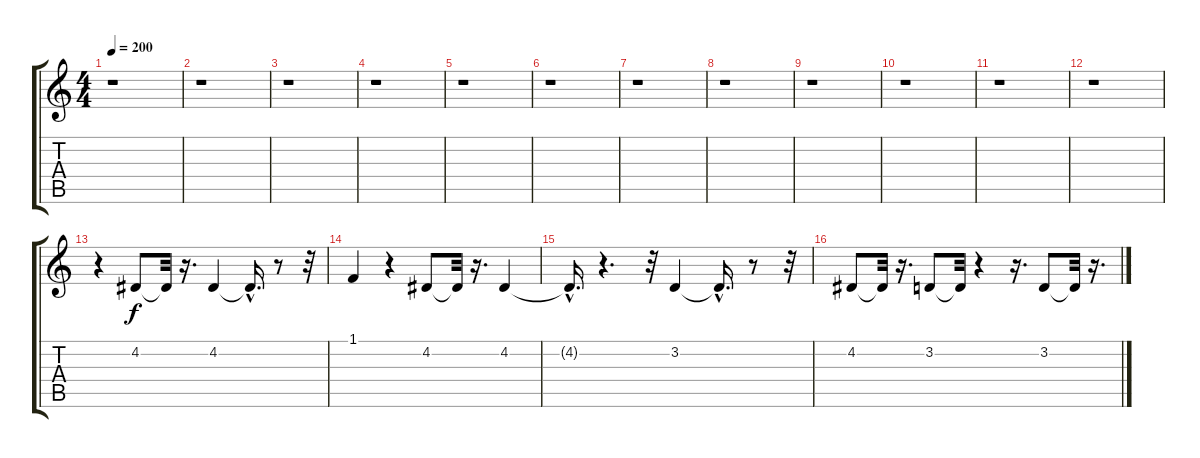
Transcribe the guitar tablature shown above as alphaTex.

\track "" {instrument clarinet}
\staff {score tabs}
\tuning (E4 B3 G3 D3 A2 E2) {hide}
\ts (4 4)
\tempo 200
\clef g2
\ks c
r.1{dy f} |
r.1 |
r.1 |
r.1 |
r.1 |
r.1 |
r.1 |
r.1 |
r.1 |
r.1 |
r.1 |
r.1 |
r.4 4.2.8 4.2{t}.32 r.16{d} 4.2.4 4.2{hac t}.16{d} r.8 r.32 |
1.1.4 r.4 4.2.8 4.2{t}.32 r.16{d} 4.2.4 |
4.2{hac t}.16{d} r.4{d} r.32 3.2.4 3.2{hac t}.16{d} r.8 r.32 |
4.2.8 4.2{t}.32 r.16{d} 3.2.8 3.2{t}.32 r.4 r.16{d} 3.2.8 3.2{t}.32 r.16{d}
